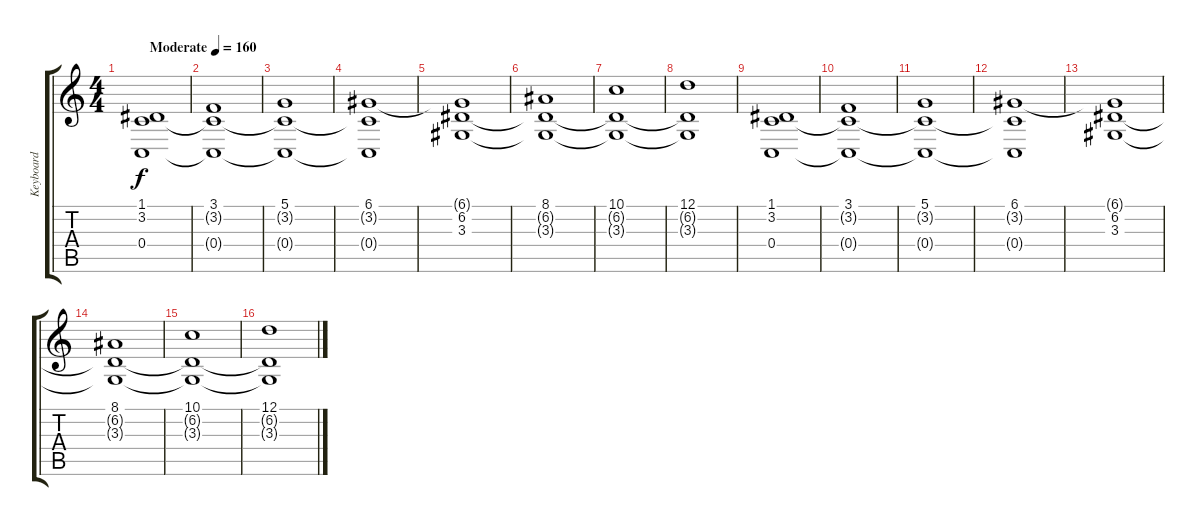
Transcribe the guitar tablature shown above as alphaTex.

\track ("Keyboard" "Keyboard") {instrument stringensemble1}
\staff {score tabs}
\tuning (D4 A3 F3 C3 G2 D2) {hide}
\ts (4 4)
\tempo (160 "Moderate")
\clef g2
\ks c
(1.1 3.2 0.4).1{dy f instrument stringensemble1} |
(3.1 3.2{t} 0.4{t}).1 |
(5.1 3.2{t} 0.4{t}).1 |
(6.1 3.2{t} 0.4{t}).1 |
(6.1{t} 6.2 3.3).1 |
(8.1 6.2{t} 3.3{t}).1 |
(10.1 6.2{t} 3.3{t}).1 |
(12.1 6.2{t} 3.3{t}).1 |
(1.1 3.2 0.4).1 |
(3.1 3.2{t} 0.4{t}).1 |
(5.1 3.2{t} 0.4{t}).1 |
(6.1 3.2{t} 0.4{t}).1 |
(6.1{t} 6.2 3.3).1 |
(8.1 6.2{t} 3.3{t}).1 |
(10.1 6.2{t} 3.3{t}).1 |
(12.1 6.2{t} 3.3{t}).1
